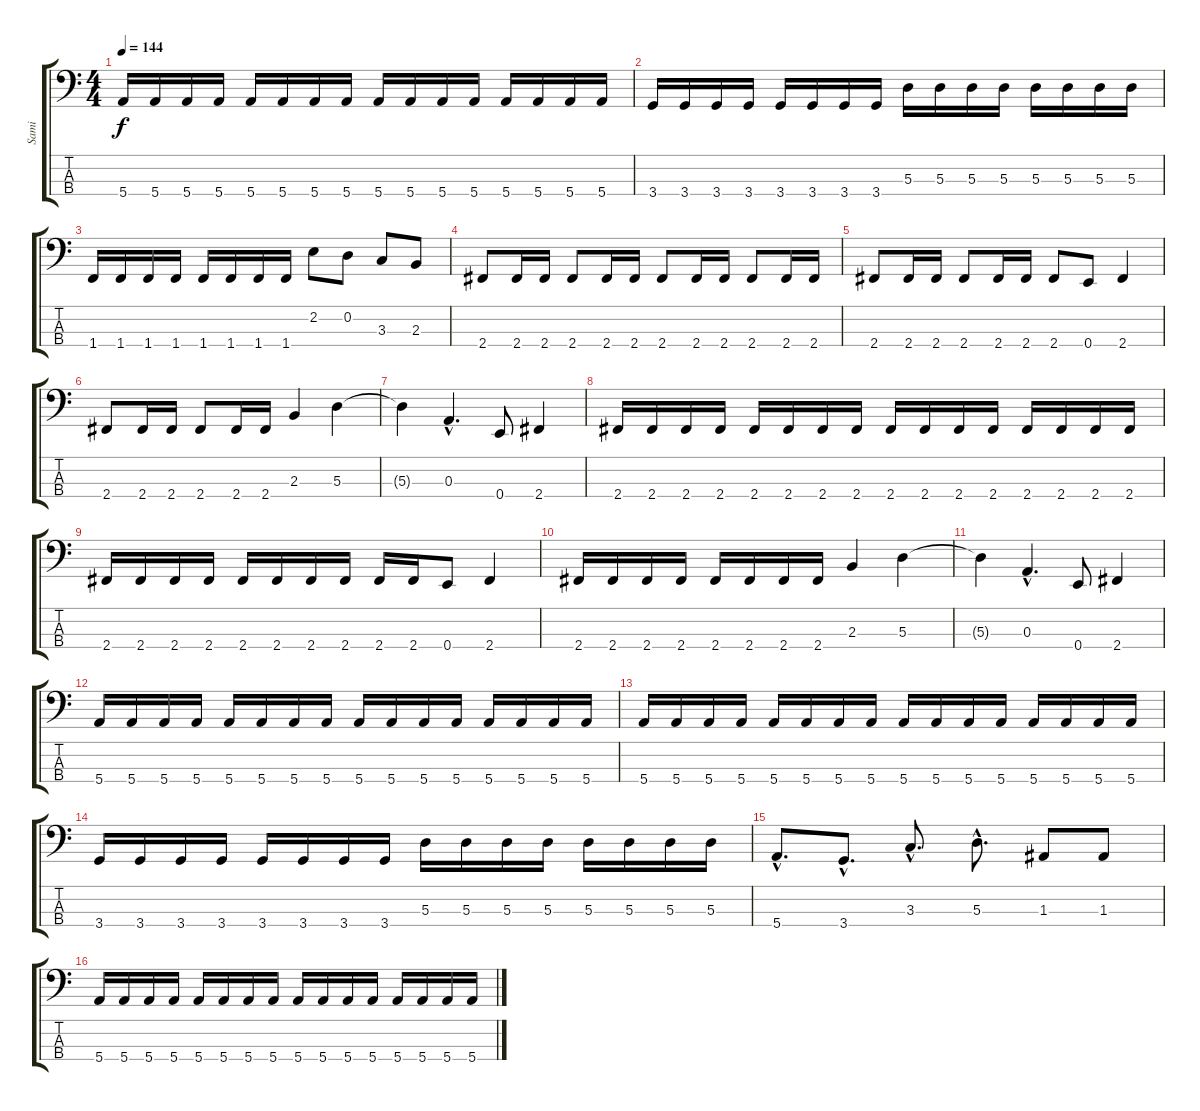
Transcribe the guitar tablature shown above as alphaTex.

\track ("Sami" "Sami") {instrument electricbasspick}
\staff {score tabs}
\tuning (G2 D2 A1 E1) {hide}
\ts (4 4)
\tempo 144
\clef f4
\ks c
5.4.16{dy f} 5.4.16 5.4.16 5.4.16 5.4.16 5.4.16 5.4.16 5.4.16 5.4.16 5.4.16 5.4.16 5.4.16 5.4.16 5.4.16 5.4.16 5.4.16 |
3.4.16 3.4.16 3.4.16 3.4.16 3.4.16 3.4.16 3.4.16 3.4.16 5.3.16 5.3.16 5.3.16 5.3.16 5.3.16 5.3.16 5.3.16 5.3.16 |
1.4.16 1.4.16 1.4.16 1.4.16 1.4.16 1.4.16 1.4.16 1.4.16 2.2.8 0.2.8 3.3.8 2.3.8 |
2.4.8 2.4.16 2.4.16 2.4.8 2.4.16 2.4.16 2.4.8 2.4.16 2.4.16 2.4.8 2.4.16 2.4.16 |
2.4.8 2.4.16 2.4.16 2.4.8 2.4.16 2.4.16 2.4.8 0.4.8 2.4.4 |
2.4.8 2.4.16 2.4.16 2.4.8 2.4.16 2.4.16 2.3.4 5.3.4 |
5.3{t}.4 0.3{hac}.4{d} 0.4.8 2.4.4 |
2.4.16 2.4.16 2.4.16 2.4.16 2.4.16 2.4.16 2.4.16 2.4.16 2.4.16 2.4.16 2.4.16 2.4.16 2.4.16 2.4.16 2.4.16 2.4.16 |
2.4.16 2.4.16 2.4.16 2.4.16 2.4.16 2.4.16 2.4.16 2.4.16 2.4.16 2.4.16 0.4.8 2.4.4 |
2.4.16 2.4.16 2.4.16 2.4.16 2.4.16 2.4.16 2.4.16 2.4.16 2.3.4 5.3.4 |
5.3{t}.4 0.3{hac}.4{d} 0.4.8 2.4.4 |
5.4.16 5.4.16 5.4.16 5.4.16 5.4.16 5.4.16 5.4.16 5.4.16 5.4.16 5.4.16 5.4.16 5.4.16 5.4.16 5.4.16 5.4.16 5.4.16 |
5.4.16 5.4.16 5.4.16 5.4.16 5.4.16 5.4.16 5.4.16 5.4.16 5.4.16 5.4.16 5.4.16 5.4.16 5.4.16 5.4.16 5.4.16 5.4.16 |
3.4.16 3.4.16 3.4.16 3.4.16 3.4.16 3.4.16 3.4.16 3.4.16 5.3.16 5.3.16 5.3.16 5.3.16 5.3.16 5.3.16 5.3.16 5.3.16 |
5.4{hac}.8{d} 3.4{hac}.8{d} 3.3{hac}.8{d} 5.3{hac}.8{d} 1.3.8 1.3.8 |
5.4.16 5.4.16 5.4.16 5.4.16 5.4.16 5.4.16 5.4.16 5.4.16 5.4.16 5.4.16 5.4.16 5.4.16 5.4.16 5.4.16 5.4.16 5.4.16
